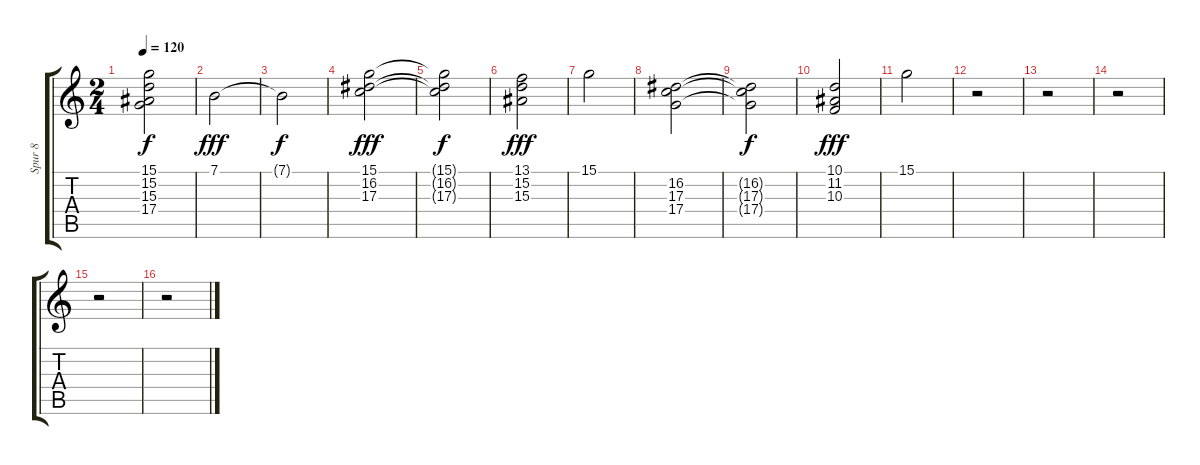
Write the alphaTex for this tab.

\track ("Spur 8" "Spur 8") {instrument drawbarorgan}
\staff {score tabs}
\tuning (E4 B3 G3 D3 A2 E2) {hide}
\ts (2 4)
\tempo 120
\clef g2
\ks c
(15.1{t} 15.2{t} 15.3{t} 17.4{t}).2{dy f} |
7.1.2{dy fff} |
7.1{t}.2{dy f} |
(15.1 16.2 17.3).2{dy fff instrument drawbarorgan} |
(15.1{t} 16.2{t} 17.3{t}).2{dy f} |
(13.1 15.2 15.3).2{dy fff} |
15.1.2 |
(16.2 17.3 17.4).2 |
(16.2{t} 17.3{t} 17.4{t}).2{dy f} |
(10.1 11.2 10.3).2{dy fff} |
15.1.2 |
r.2 |
r.2 |
r.2 |
r.2 |
r.2
